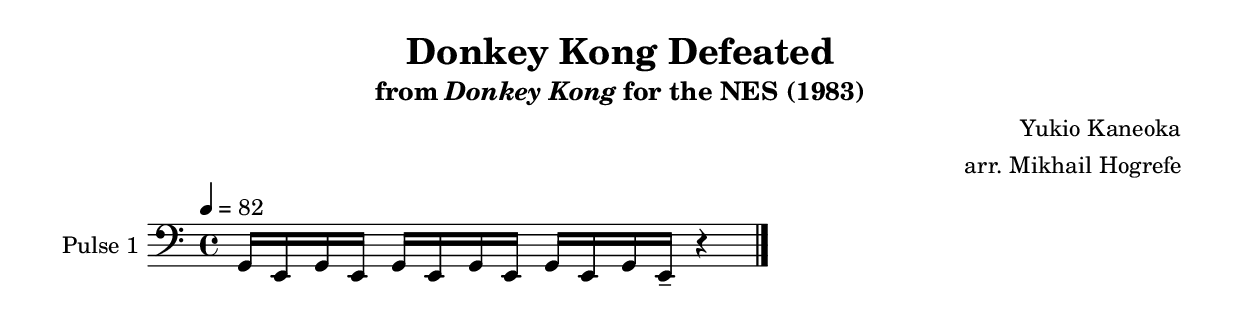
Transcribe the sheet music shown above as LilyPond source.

\version "2.22.0"

\book {
    \header {
        title = "Donkey Kong Defeated"
        subtitle = \markup { "from" {\italic "Donkey Kong"} "for the NES (1983)" }
        composer = "Yukio Kaneoka"
        arranger = "arr. Mikhail Hogrefe"
    }

    \score {
        {
            \new StaffGroup <<
                \new Staff \relative c {
                    \set Staff.instrumentName = "Pulse 1"
                    \set Staff.shortInstrumentName = "P.1"
\key c \major
\clef bass
\tempo 4 = 82

g16 e g e g e g e g e g e-- r4 |
\bar "|."
                }
            >>
        }
        \layout {
            \context {
                \Staff
                \RemoveEmptyStaves
            }
            \context {
                \DrumStaff
                \RemoveEmptyStaves
            }
            \context {
                % Force measures to widen, revealing second glissando line
                \Score
                \override SpacingSpanner.base-shortest-duration = #(ly:make-moment 1/32)
            }
        }
        \midi {}
    }
}
